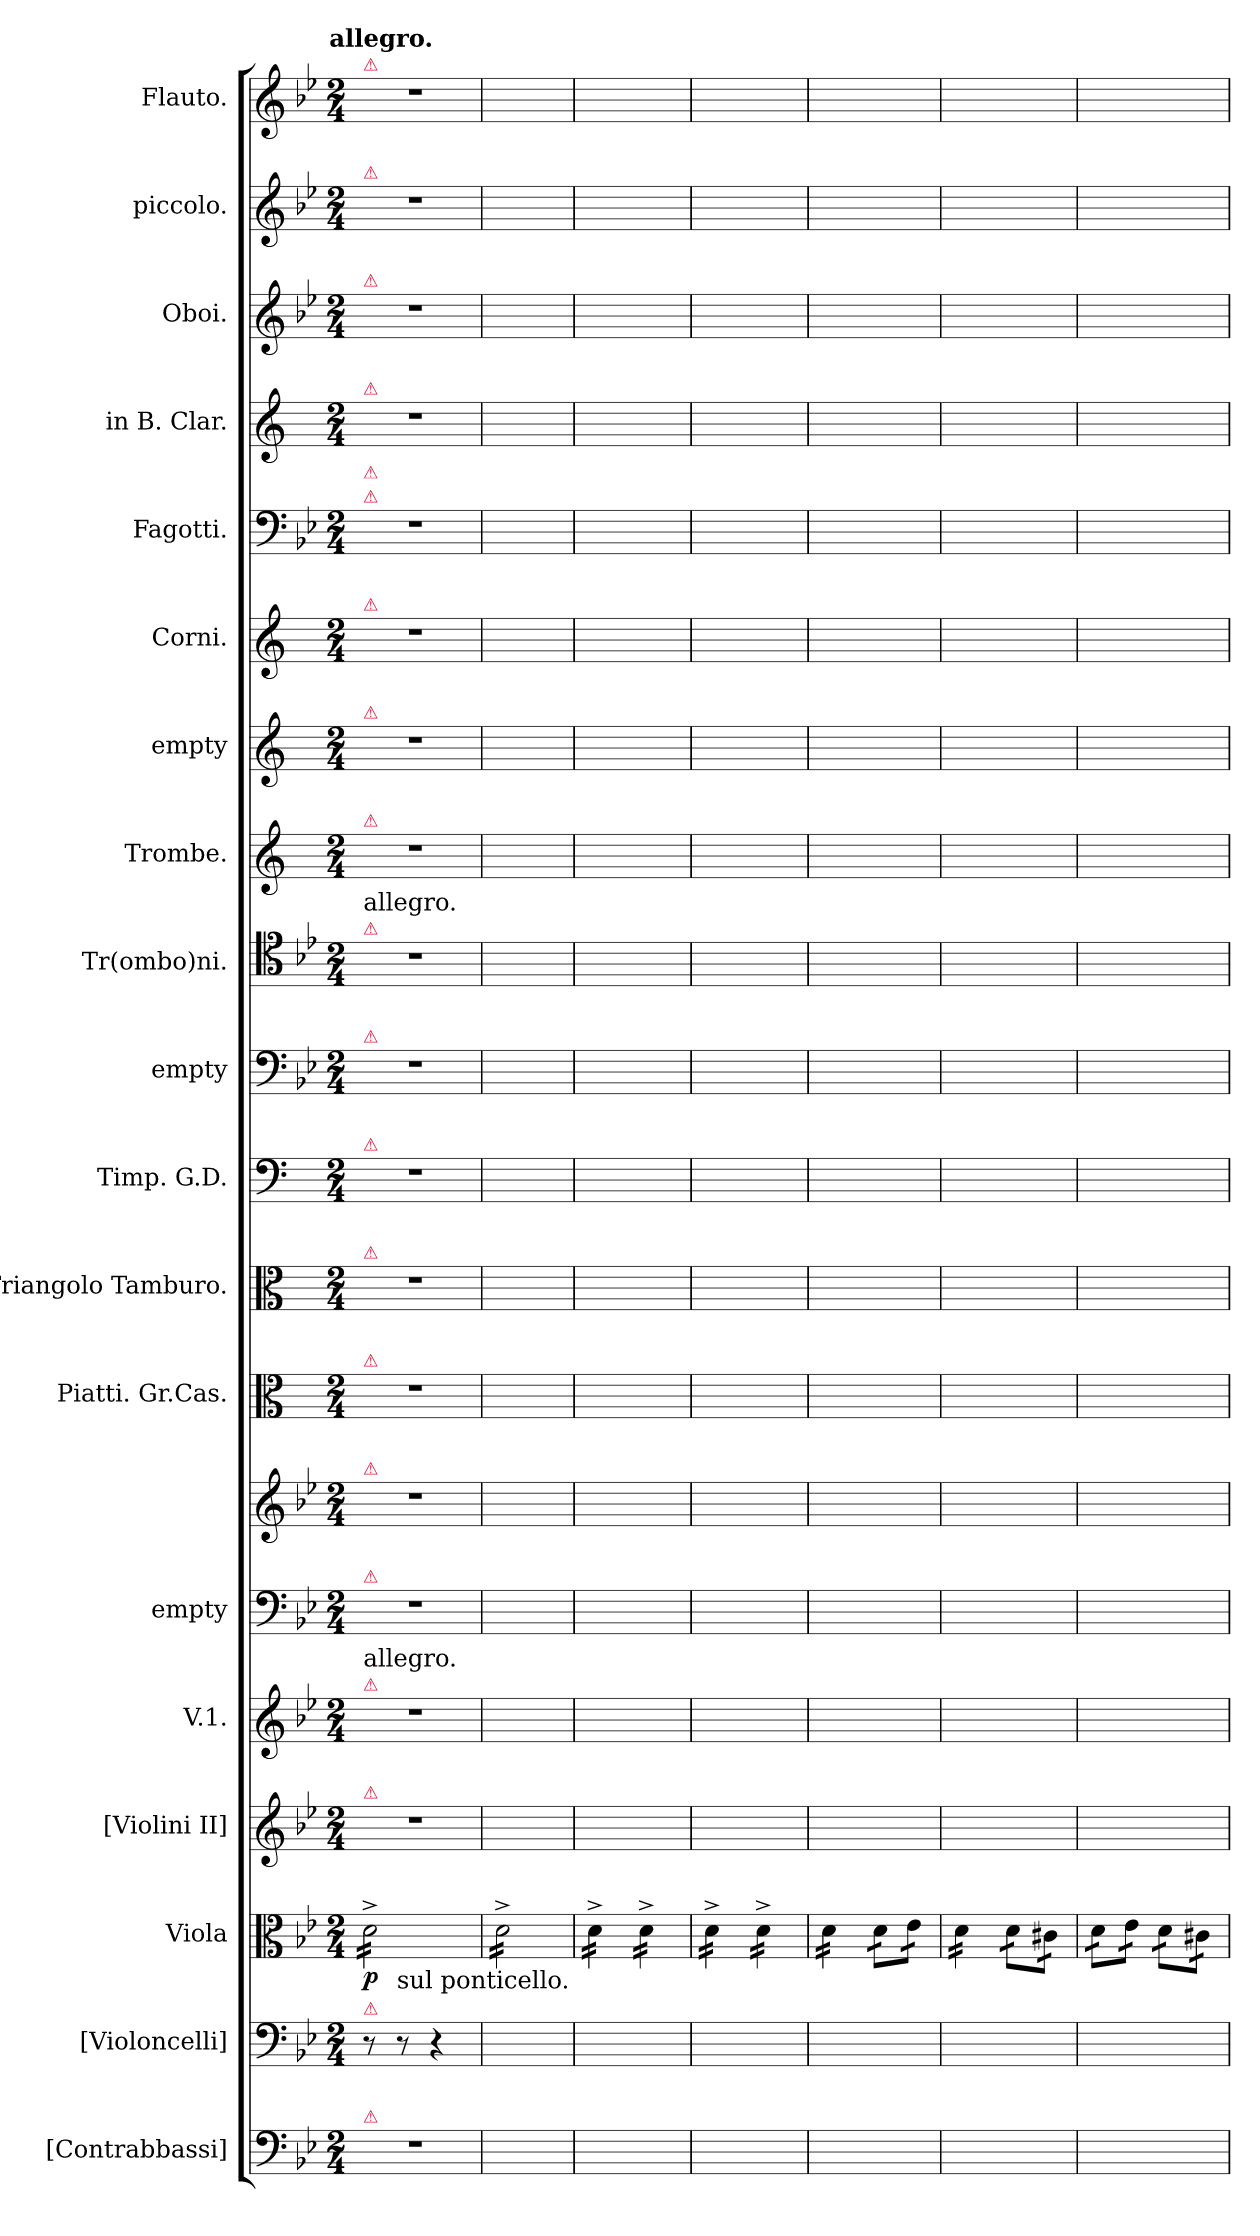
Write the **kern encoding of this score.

**kern	**kern	**kern	**dynam	**kern	**kern	**kern	**kern	**kern	**kern	**kern	**kern	**kern	**kern	**kern	**kern	**kern	**kern	**kern	**kern	**kern
*part19	*part18	*part17	*part17	*part16	*part15	*part14	*part14	*part13	*part12	*part11	*part10	*part9	*part8	*part7	*part6	*part5	*part4	*part3	*part2	*part1
*staff20	*staff19	*staff18	*staff18	*staff17	*staff16	*staff15	*staff14	*staff13	*staff12	*staff11	*staff10	*staff9	*staff8	*staff7	*staff6	*staff5	*staff4	*staff3	*staff2	*staff1
*I"[Contrabbassi]	*I"[Violoncelli]	*I"Viola	*	*I"[Violini II]	*I"V.1.	*I"empty	*	*I"Piatti. Gr.Cas.	*I"Triangolo Tamburo.	*I"Timp. G.D.	*I"empty	*I"Tr(ombo)ni.	*I"Trombe.	*I"empty	*I"Corni.	*I"Fagotti.	*I"in B. Clar.	*I"Oboi.	*I"piccolo.	*I"Flauto.
*	*I'Vc	*I'Vla	*	*I'Vln	*I'V	*	*	*	*I'Tri	*I'Timp.	*	*I'Trb	*	*	*	*I'Fag.	*I'Clar.	*I'Ob.	*I'pic	*I'Fl.
*clefF4	*clefF4	*clefC3	*	*clefG2	*clefG2	*clefF4	*clefG2	*clefC3	*clefC3	*clefF4	*clefF4	*clefC4	*clefG2	*clefG2	*clefG2	*clefF4	*clefG2	*clefG2	*clefG2	*clefG2
*	*	*	*	*	*	*	*	*	*	*	*	*	*	*ITrd4c7	*ITrd4c7	*	*ITrd1c2	*	*	*
*k[b-e-]	*k[b-e-]	*k[b-e-]	*	*k[b-e-]	*k[b-e-]	*k[b-e-]	*k[b-e-]	*k[]	*k[]	*k[]	*k[b-e-]	*k[b-e-]	*k[]	*k[b-]	*k[b-]	*k[b-e-]	*k[b-e-]	*k[b-e-]	*k[b-e-]	*k[b-e-]
*g:	*g:	*g:	*	*g:	*g:	*g:	*g:	*	*	*	*g:	*g:	*	*	*	*g:	*g:	*g:	*g:	*g:
!!LO:TX:omd:t=allegro.
*M2/4	*M2/4	*M2/4	*	*M2/4	*M2/4	*M2/4	*M2/4	*M2/4	*M2/4	*M2/4	*M2/4	*M2/4	*M2/4	*M2/4	*M2/4	*M2/4	*M2/4	*M2/4	*M2/4	*M2/4
=1	=1	=1	=1	=1	=1	=1	=1	=1	=1	=1	=1	=1	=1	=1	=1	=1	=1	=1	=1	=1
!	!	!	!	!	!	!	!	!	!	!	!	!	!	!	!	!	!	!	!	!LO:TX:a:color=crimson:t=⚠
!	!	!	!	!	!	!	!	!	!	!	!	!	!	!	!	!	!	!	!LO:TX:a:color=crimson:t=⚠	!
!	!	!	!	!	!	!	!	!	!	!	!	!	!	!	!	!	!	!LO:TX:a:color=crimson:t=⚠	!	!
!	!	!	!	!	!	!	!	!	!	!	!	!	!	!	!	!	!LO:TX:a:color=crimson:t=⚠	!	!	!
!	!	!	!	!	!	!	!	!	!	!	!	!	!	!	!	!LO:TX:a:color=crimson:t=⚠	!	!	!	!
!	!	!	!	!	!	!	!	!	!	!	!	!	!	!	!	!LO:TX:a:color=crimson:t=⚠	!	!	!	!
!	!	!	!	!	!	!	!	!	!	!	!	!	!	!	!LO:TX:a:color=crimson:t=⚠	!	!	!	!	!
!	!	!	!	!	!	!	!	!	!	!	!	!	!	!LO:TX:a:color=crimson:t=⚠	!	!	!	!	!	!
!	!	!	!	!	!	!	!	!	!	!	!	!	!LO:TX:a:color=crimson:t=⚠	!	!	!	!	!	!	!
!	!	!	!	!	!	!	!	!	!	!	!	!LO:TX:a:color=crimson:t=⚠	!	!	!	!	!	!	!	!
!	!	!	!	!	!	!	!	!	!	!	!	!LO:TX:a:t=allegro.	!	!	!	!	!	!	!	!
!	!	!	!	!	!	!	!	!	!	!	!LO:TX:a:color=crimson:t=⚠	!	!	!	!	!	!	!	!	!
!	!	!	!	!	!	!	!	!	!	!LO:TX:a:color=crimson:t=⚠	!	!	!	!	!	!	!	!	!	!
!	!	!	!	!	!	!	!	!	!LO:TX:a:color=crimson:t=⚠	!	!	!	!	!	!	!	!	!	!	!
!	!	!	!	!	!	!	!	!LO:TX:a:color=crimson:t=⚠	!	!	!	!	!	!	!	!	!	!	!	!
!	!	!	!	!	!	!	!LO:TX:a:color=crimson:t=⚠	!	!	!	!	!	!	!	!	!	!	!	!	!
!	!	!	!	!	!	!LO:TX:a:color=crimson:t=⚠	!	!	!	!	!	!	!	!	!	!	!	!	!	!
!	!	!	!	!	!LO:TX:a:color=crimson:t=⚠	!	!	!	!	!	!	!	!	!	!	!	!	!	!	!
!	!	!	!	!	!LO:TX:a:t=allegro.	!	!	!	!	!	!	!	!	!	!	!	!	!	!	!
!	!	!	!	!LO:TX:a:color=crimson:t=⚠	!	!	!	!	!	!	!	!	!	!	!	!	!	!	!	!
!	!	!LO:TX:a:color=crimson:t=⚠	!	!	!	!	!	!	!	!	!	!	!	!	!	!	!	!	!	!
!	!	!LO:TX:a:color=crimson:t=⚠	!	!	!	!	!	!	!	!	!	!	!	!	!	!	!	!	!	!
!	!	!LO:TX:a:t=Solo	!	!	!	!	!	!	!	!	!	!	!	!	!	!	!	!	!	!
!	!LO:TX:a:color=crimson:t=⚠	!	!	!	!	!	!	!	!	!	!	!	!	!	!	!	!	!	!	!
!LO:TX:a:color=crimson:t=⚠	!	!	!	!	!	!	!	!	!	!	!	!	!	!	!	!	!	!	!	!
*	*	*^	*	*	*	*	*	*	*	*	*	*	*	*	*	*	*	*	*	*
*	*	*tremolo	*	*	*	*	*	*	*	*	*	*	*	*	*	*	*	*	*	*	*
2r	8r	16d^>\LL	8ryy	p	2r	2r	2r	2r	2r	2r	2r	2r	2r	2r	2r	2r	2r	2r	2r	2r	2r
.	.	16d^>\	.	.	.	.	.	.	.	.	.	.	.	.	.	.	.	.	.	.	.
!	!	!	!LO:TX:b:t=sul ponticello.	!	!	!	!	!	!	!	!	!	!	!	!	!	!	!	!	!	!
.	8r	16d^>\	4.ryy	.	.	.	.	.	.	.	.	.	.	.	.	.	.	.	.	.	.
.	.	16d^>\	.	.	.	.	.	.	.	.	.	.	.	.	.	.	.	.	.	.	.
.	4r	16d^>\	.	.	.	.	.	.	.	.	.	.	.	.	.	.	.	.	.	.	.
.	.	16d^>\	.	.	.	.	.	.	.	.	.	.	.	.	.	.	.	.	.	.	.
.	.	16d^>\	.	.	.	.	.	.	.	.	.	.	.	.	.	.	.	.	.	.	.
.	.	16d^>\JJ	.	.	.	.	.	.	.	.	.	.	.	.	.	.	.	.	.	.	.
*	*	*v	*v	*	*	*	*	*	*	*	*	*	*	*	*	*	*	*	*	*	*
=2	=2	=2	=2	=2	=2	=2	=2	=2	=2	=2	=2	=2	=2	=2	=2	=2	=2	=2	=2	=2
2ryy	2ryy	16d^>\LL	.	2ryy	2ryy	2ryy	2ryy	2ryy	2ryy	2ryy	2ryy	2ryy	2ryy	2ryy	2ryy	2ryy	2ryy	2ryy	2ryy	2ryy
.	.	16d^>\	.	.	.	.	.	.	.	.	.	.	.	.	.	.	.	.	.	.
.	.	16d^>\	.	.	.	.	.	.	.	.	.	.	.	.	.	.	.	.	.	.
.	.	16d^>\	.	.	.	.	.	.	.	.	.	.	.	.	.	.	.	.	.	.
.	.	16d^>\	.	.	.	.	.	.	.	.	.	.	.	.	.	.	.	.	.	.
.	.	16d^>\	.	.	.	.	.	.	.	.	.	.	.	.	.	.	.	.	.	.
.	.	16d^>\	.	.	.	.	.	.	.	.	.	.	.	.	.	.	.	.	.	.
.	.	16d^>\JJ	.	.	.	.	.	.	.	.	.	.	.	.	.	.	.	.	.	.
=3	=3	=3	=3	=3	=3	=3	=3	=3	=3	=3	=3	=3	=3	=3	=3	=3	=3	=3	=3	=3
2ryy	2ryy	16d^>\LL	.	2ryy	2ryy	2ryy	2ryy	2ryy	2ryy	2ryy	2ryy	2ryy	2ryy	2ryy	2ryy	2ryy	2ryy	2ryy	2ryy	2ryy
.	.	16d^>\	.	.	.	.	.	.	.	.	.	.	.	.	.	.	.	.	.	.
.	.	16d^>\	.	.	.	.	.	.	.	.	.	.	.	.	.	.	.	.	.	.
.	.	16d^>\JJ	.	.	.	.	.	.	.	.	.	.	.	.	.	.	.	.	.	.
.	.	16d^>\LL	.	.	.	.	.	.	.	.	.	.	.	.	.	.	.	.	.	.
.	.	16d^>\	.	.	.	.	.	.	.	.	.	.	.	.	.	.	.	.	.	.
.	.	16d^>\	.	.	.	.	.	.	.	.	.	.	.	.	.	.	.	.	.	.
.	.	16d^>\JJ	.	.	.	.	.	.	.	.	.	.	.	.	.	.	.	.	.	.
=4	=4	=4	=4	=4	=4	=4	=4	=4	=4	=4	=4	=4	=4	=4	=4	=4	=4	=4	=4	=4
2ryy	2ryy	16d^>\LL	.	2ryy	2ryy	2ryy	2ryy	2ryy	2ryy	2ryy	2ryy	2ryy	2ryy	2ryy	2ryy	2ryy	2ryy	2ryy	2ryy	2ryy
.	.	16d^>\	.	.	.	.	.	.	.	.	.	.	.	.	.	.	.	.	.	.
.	.	16d^>\	.	.	.	.	.	.	.	.	.	.	.	.	.	.	.	.	.	.
.	.	16d^>\JJ	.	.	.	.	.	.	.	.	.	.	.	.	.	.	.	.	.	.
.	.	16d^>\LL	.	.	.	.	.	.	.	.	.	.	.	.	.	.	.	.	.	.
.	.	16d^>\	.	.	.	.	.	.	.	.	.	.	.	.	.	.	.	.	.	.
.	.	16d^>\	.	.	.	.	.	.	.	.	.	.	.	.	.	.	.	.	.	.
.	.	16d^>\JJ	.	.	.	.	.	.	.	.	.	.	.	.	.	.	.	.	.	.
=5	=5	=5	=5	=5	=5	=5	=5	=5	=5	=5	=5	=5	=5	=5	=5	=5	=5	=5	=5	=5
2ryy	2ryy	16d\LL	.	2ryy	2ryy	2ryy	2ryy	2ryy	2ryy	2ryy	2ryy	2ryy	2ryy	2ryy	2ryy	2ryy	2ryy	2ryy	2ryy	2ryy
.	.	16d\	.	.	.	.	.	.	.	.	.	.	.	.	.	.	.	.	.	.
.	.	16d\	.	.	.	.	.	.	.	.	.	.	.	.	.	.	.	.	.	.
.	.	16d\JJ	.	.	.	.	.	.	.	.	.	.	.	.	.	.	.	.	.	.
.	.	16d\LL	.	.	.	.	.	.	.	.	.	.	.	.	.	.	.	.	.	.
.	.	16d\	.	.	.	.	.	.	.	.	.	.	.	.	.	.	.	.	.	.
.	.	16e-\	.	.	.	.	.	.	.	.	.	.	.	.	.	.	.	.	.	.
.	.	16e-\JJ	.	.	.	.	.	.	.	.	.	.	.	.	.	.	.	.	.	.
=6	=6	=6	=6	=6	=6	=6	=6	=6	=6	=6	=6	=6	=6	=6	=6	=6	=6	=6	=6	=6
2ryy	2ryy	16d\LL	.	2ryy	2ryy	2ryy	2ryy	2ryy	2ryy	2ryy	2ryy	2ryy	2ryy	2ryy	2ryy	2ryy	2ryy	2ryy	2ryy	2ryy
.	.	16d\	.	.	.	.	.	.	.	.	.	.	.	.	.	.	.	.	.	.
.	.	16d\	.	.	.	.	.	.	.	.	.	.	.	.	.	.	.	.	.	.
.	.	16d\JJ	.	.	.	.	.	.	.	.	.	.	.	.	.	.	.	.	.	.
.	.	16d\LL	.	.	.	.	.	.	.	.	.	.	.	.	.	.	.	.	.	.
.	.	16d\	.	.	.	.	.	.	.	.	.	.	.	.	.	.	.	.	.	.
.	.	16c#X\	.	.	.	.	.	.	.	.	.	.	.	.	.	.	.	.	.	.
.	.	16c#X\JJ	.	.	.	.	.	.	.	.	.	.	.	.	.	.	.	.	.	.
=7	=7	=7	=7	=7	=7	=7	=7	=7	=7	=7	=7	=7	=7	=7	=7	=7	=7	=7	=7	=7
2ryy	2ryy	16d\LL	.	2ryy	2ryy	2ryy	2ryy	2ryy	2ryy	2ryy	2ryy	2ryy	2ryy	2ryy	2ryy	2ryy	2ryy	2ryy	2ryy	2ryy
.	.	16d\	.	.	.	.	.	.	.	.	.	.	.	.	.	.	.	.	.	.
.	.	16e-\	.	.	.	.	.	.	.	.	.	.	.	.	.	.	.	.	.	.
.	.	16e-\JJ	.	.	.	.	.	.	.	.	.	.	.	.	.	.	.	.	.	.
.	.	16d\LL	.	.	.	.	.	.	.	.	.	.	.	.	.	.	.	.	.	.
.	.	16d\	.	.	.	.	.	.	.	.	.	.	.	.	.	.	.	.	.	.
.	.	16c#X\	.	.	.	.	.	.	.	.	.	.	.	.	.	.	.	.	.	.
.	.	16c#X\JJ	.	.	.	.	.	.	.	.	.	.	.	.	.	.	.	.	.	.
*	*	*Xtremolo	*	*	*	*	*	*	*	*	*	*	*	*	*	*	*	*	*	*
=	=	=	=	=	=	=	=	=	=	=	=	=	=	=	=	=	=	=	=	=
*-	*-	*-	*-	*-	*-	*-	*-	*-	*-	*-	*-	*-	*-	*-	*-	*-	*-	*-	*-	*-
